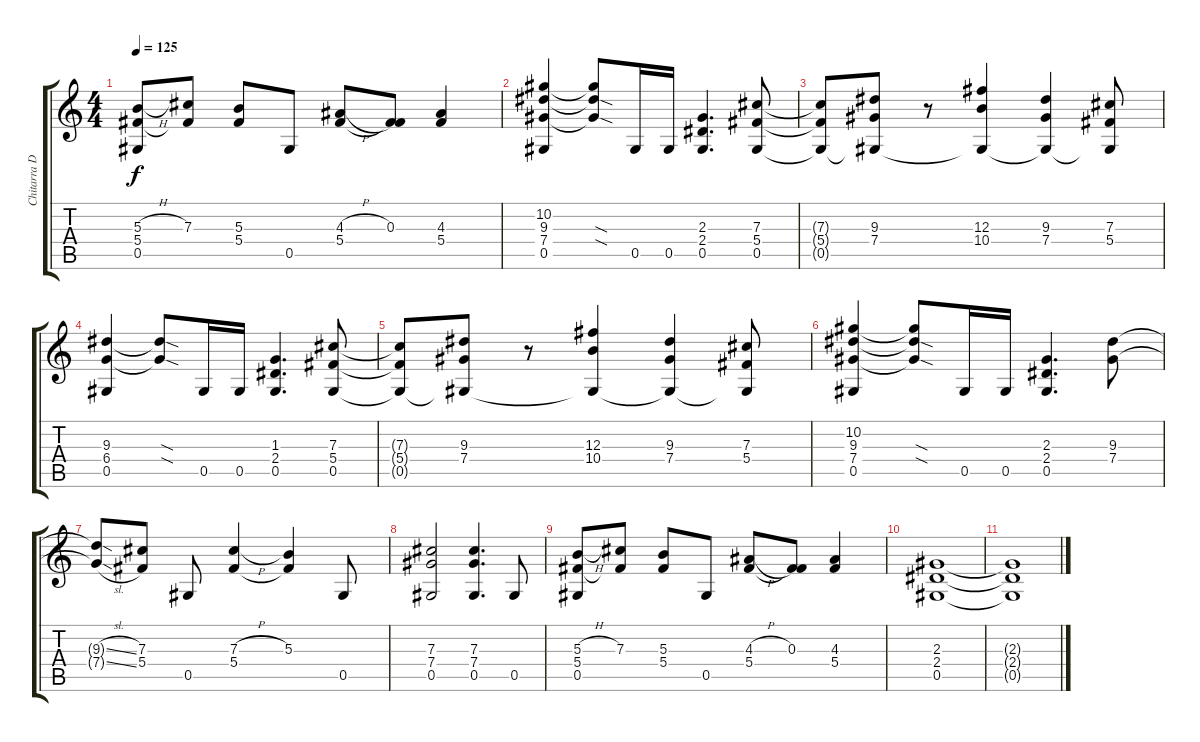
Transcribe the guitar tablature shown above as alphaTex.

\track ("Chitarra Distorta " "Chitarra D") {instrument electricguitarclean}
\staff {score tabs}
\tuning (Eb4 Bb3 Gb3 Db3 Ab2 Eb2) {hide}
\ts (4 4)
\tempo 125
\clef g2
\ks c
(5.3{h} 5.4 0.5).8{dy f} (7.3 5.4{t}).8 (5.3 5.4).8 0.5.8 (4.3{h} 5.4).8 (0.3 5.4{t}).8 (4.3 5.4).4 |
(10.2 9.3 7.4 0.5).4 (10.2{t} 9.3{sod t} 7.4{sod t}).8 0.5.16 0.5.16 (2.3 2.4 0.5).4{d} (7.3 5.4 0.5).8 |
(7.3{t} 5.4{t} 0.5{t}).8 (9.3 7.4 0.5{t}).8 r.8 (12.3 10.4 0.5{t}).4 (9.3 7.4 0.5{t}).4 (7.3 5.4 0.5{t}).8 |
(9.3 6.4 0.5).4 (9.3{sod t} 6.4{sod t}).8 0.5.16 0.5.16 (1.3 2.4 0.5).4{d} (7.3 5.4 0.5).8 |
(7.3{t} 5.4{t} 0.5{t}).8 (9.3 7.4 0.5{t}).8 r.8 (12.3 10.4 0.5{t}).4 (9.3 7.4 0.5{t}).4 (7.3 5.4 0.5{t}).8 |
(10.2 9.3 7.4 0.5).4 (10.2{t} 9.3{sod t} 7.4{sod t}).8 0.5.16 0.5.16 (2.3 2.4 0.5).4{d} (9.3 7.4).8 |
(9.3{sl t} 7.4{sl t}).8 (7.3 5.4).8 0.5.8 (7.3{h} 5.4).4 (5.3 5.4{t}).4 0.5.8 |
(7.3 7.4 0.5).2 (7.3 7.4 0.5).4{d} 0.5.8 |
(5.3{h} 5.4 0.5).8 (7.3 5.4{t}).8 (5.3 5.4).8 0.5.8 (4.3{h} 5.4).8 (0.3 5.4{t}).8 (4.3 5.4).4 |
(2.3 2.4 0.5).1 |
(2.3{t} 2.4{t} 0.5{t}).1
